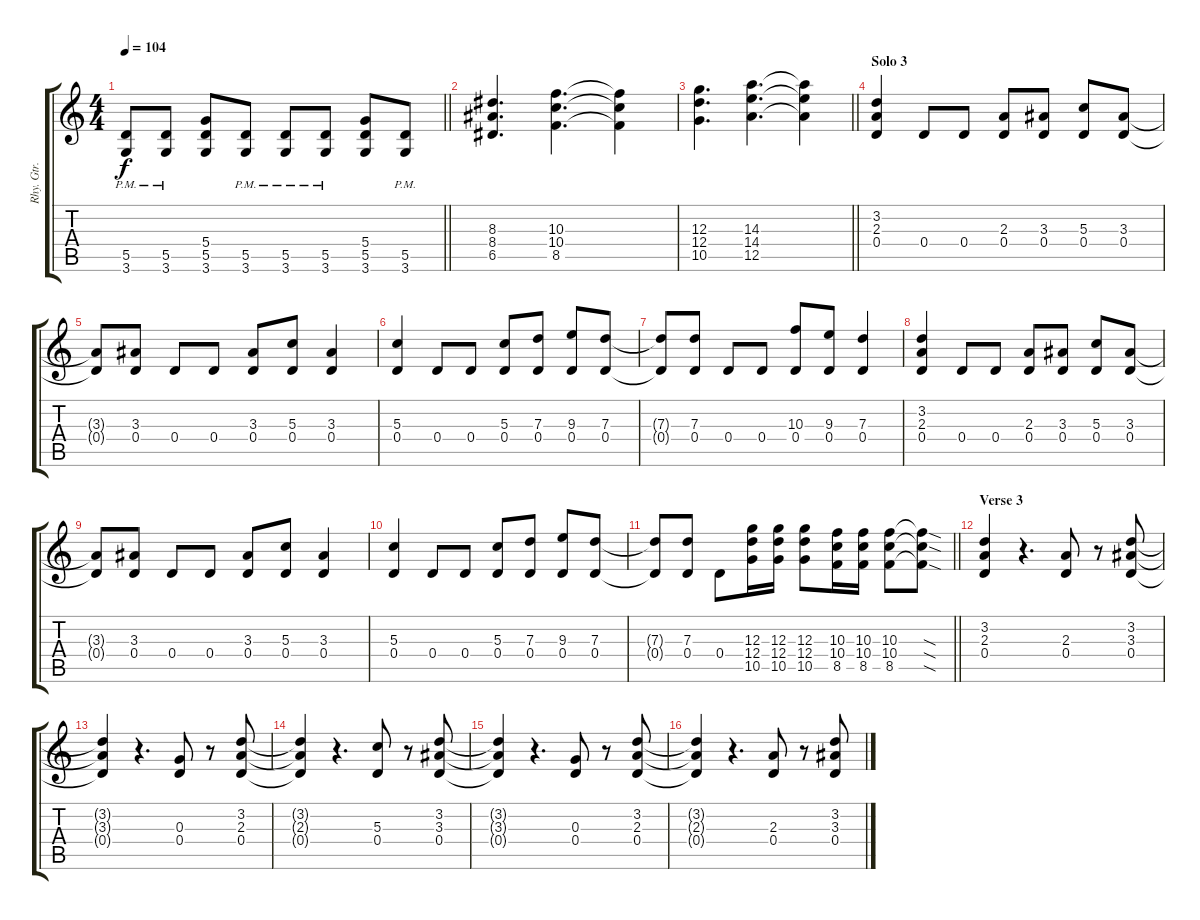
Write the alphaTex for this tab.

\track ("Rhy. Gtr. 2" "Rhy. Gtr. ") {instrument distortionguitar}
\staff {score tabs}
\tuning (E4 B3 G3 D3 A2 E2) {hide}
\ts (4 4)
\tempo 104
\clef g2
\barLineRight lightlight
\ks c
(5.5{pm} 3.6{pm}).8{dy f} (5.5{pm} 3.6{pm}).8 (5.4 5.5 3.6).8 (5.5{pm} 3.6{pm}).8 (5.5{pm} 3.6{pm}).8 (5.5{pm} 3.6{pm}).8 (5.4 5.5 3.6).8 (5.5{pm} 3.6{pm}).8 |
\section ("" "")
(8.3 8.4 6.5).4{d} (10.3 10.4 8.5).4{d} (10.3{t} 10.4{t} 8.5{t}).4 |
\barLineRight lightlight
(12.3 12.4 10.5).4{d} (14.3 14.4 12.5).4{d} (14.3{t} 14.4{t} 12.5{t}).4 |
\section ("" "Solo 3")
(3.2 2.3 0.4).4 0.4.8 0.4.8 (2.3 0.4).8 (3.3 0.4).8 (5.3 0.4).8 (3.3 0.4).8 |
(3.3{t} 0.4{t}).8 (3.3 0.4).8 0.4.8 0.4.8 (3.3 0.4).8 (5.3 0.4).8 (3.3 0.4).4 |
(5.3 0.4).4 0.4.8 0.4.8 (5.3 0.4).8 (7.3 0.4).8 (9.3 0.4).8 (7.3 0.4).8 |
(7.3{t} 0.4{t}).8 (7.3 0.4).8 0.4.8 0.4.8 (10.3 0.4).8 (9.3 0.4).8 (7.3 0.4).4 |
(3.2 2.3 0.4).4 0.4.8 0.4.8 (2.3 0.4).8 (3.3 0.4).8 (5.3 0.4).8 (3.3 0.4).8 |
(3.3{t} 0.4{t}).8 (3.3 0.4).8 0.4.8 0.4.8 (3.3 0.4).8 (5.3 0.4).8 (3.3 0.4).4 |
(5.3 0.4).4 0.4.8 0.4.8 (5.3 0.4).8 (7.3 0.4).8 (9.3 0.4).8 (7.3 0.4).8 |
\barLineRight lightlight
(7.3{t} 0.4{t}).8 (7.3 0.4).8 0.4.8 (12.3 12.4 10.5).16 (12.3 12.4 10.5).16 (12.3 12.4 10.5).8 (10.3 10.4 8.5).16 (10.3 10.4 8.5).16 (10.3 10.4 8.5).8 (10.3{sod t} 10.4{sod t} 8.5{sod t}).8 |
\section ("" "Verse 3")
(3.2 2.3 0.4).4 r.4{d} (2.3 0.4).8 r.8 (3.2 3.3 0.4).8 |
(3.2{t} 3.3{t} 0.4{t}).4 r.4{d} (0.3 0.4).8 r.8 (3.2 2.3 0.4).8 |
(3.2{t} 2.3{t} 0.4{t}).4 r.4{d} (5.3 0.4).8 r.8 (3.2 3.3 0.4).8 |
(3.2{t} 3.3{t} 0.4{t}).4 r.4{d} (0.3 0.4).8 r.8 (3.2 2.3 0.4).8 |
(3.2{t} 2.3{t} 0.4{t}).4 r.4{d} (2.3 0.4).8 r.8 (3.2 3.3 0.4).8
